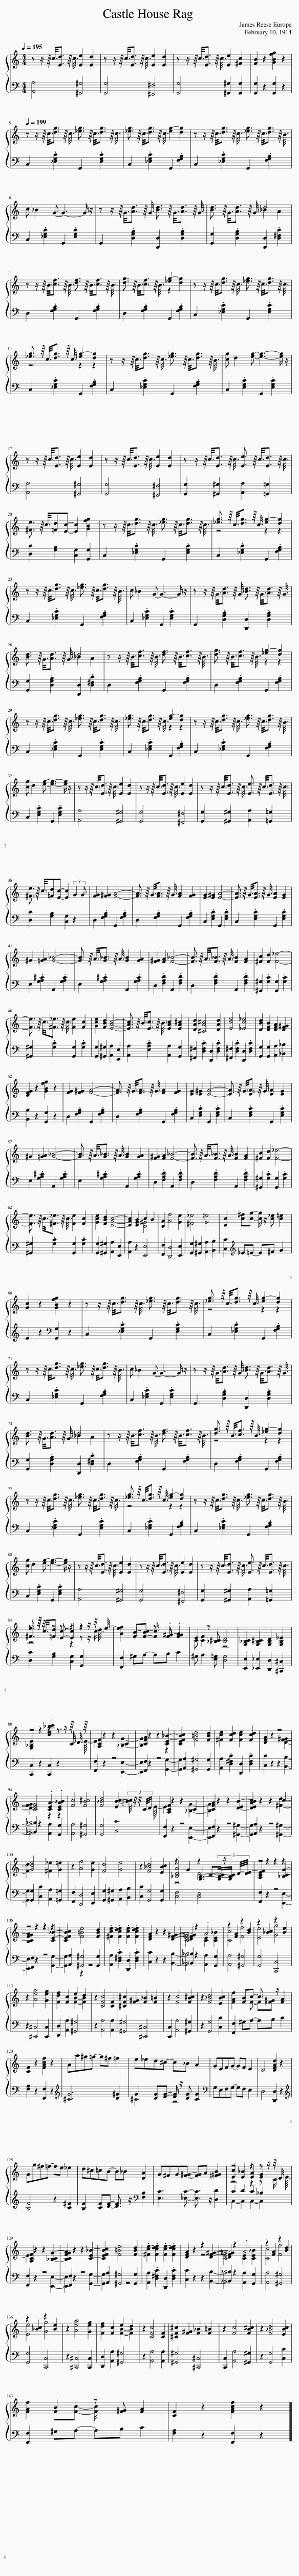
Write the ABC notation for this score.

X:1
%%score { ( 1 3 4 5 ) | ( 2 6 ) }
L:1/8
Q:1/4=195
M:4/4
I:linebreak $
K:C
V:1 treble
V:3 treble
V:4 treble
V:5 treble
V:2 bass
V:6 bass
V:1
 z z/ z/8 c3/8[Ed]3/2 z/8 c3/8 [Ee]2 [Ed]2 | z z/ z/8 c3/8[Ed]3/2 z/8 c3/8 [Ee]2 [Ed]2 | z z/ z/8 c3/8[Ed]3/2 z/8 c3/8 [Ee]2 [^Fc]2 | [FB]2 z2 [GBfg]2 z2 |$[Q:1/4=199] z z/ z/8 c3/8[dg]3/2 z/8 c3/8 [_eg]3/2 z/8 c3/8[dg]3/2 z/8 c3/8 | %5
 [_eg]3/2 z/8 c3/8[dg]3/2 z/8 c3/8 [eg-]2 [dg]2 | z z/ z/8 c3/8[dg]3/2 z/8 c3/8 [_eg]3/2 z/8 c3/8[dg]3/2 z/8 B3/8 |$ c _B2 G- G3- G/ z/ | z z/ z/8 G3/8[Ad]3/2 z/8 G3/8 [Bd]3/2 z/8 G3/8[Ad]3/2 z/8 G3/8 | [Bd]3/2 z/8 G3/8[Ad]3/2 z/8 G3/8 d4 |$ %10
 z z/ z/8 B3/8[cf]3/2 z/8 B3/8 [df]3/2 z/8 B3/8[cf]3/2 z/8 B3/8 | [dg]3/2 z/8 B3/8[cf]3/2 z/8 B3/8 [_eg-]2 [dg]2 | z z/ z/8 c3/8[dg]3/2 z/8 c3/8 [_eg]3/2 z/8 c3/8[dg]3/2 z/8 c3/8 |$ [_eg]3/2 z/8 c3/8[dg]3/2 z/8 c3/8 [eg-]2 [dg]2 | z z/ z/8 c3/8[dg]3/2 z/8 c3/8 [_eg]3/2 z/8 c3/8[dg]3/2 z/8 B3/8 | %15
 [cg] d2 [eg]- [eg]3- [eg]/ z/ |$ z z/ z/8 c3/8[Ed]3/2 z/8 c3/8 [Ee]2 [Ed]2 | z z/ z/8 c3/8[Ed]3/2 z/8 c3/8 [Ee]2 [Ed]2 | z z/ z/8 c3/8[Ed]3/2 z/8 c3/8 [Ee]3/2 z/8 c3/8[Ed]3/2 z/8 c3/8 |$ [^Fe]3/2 z/8 c3/8[=Fd][Ec]- [Ec]2 [GBfg]2 | %20
 z z/ z/8 c3/8[dg]3/2 z/8 c3/8 [_eg]3/2 z/8 c3/8[dg]3/2 z/8 c3/8 | [_eg]3/2 z/8 c3/8[dg]3/2 z/8 c3/8 [eg-]2 [dg]2 |$ z z/ z/8 c3/8[dg]3/2 z/8 c3/8 [_eg]3/2 z/8 c3/8[dg]3/2 z/8 B3/8 | c _B2 G- G3- G/ z/ | z z/ z/8 G3/8[Ad]3/2 z/8 G3/8 [Bd]3/2 z/8 G3/8[Ad]3/2 z/8 G3/8 |$ %25
 [Bd]3/2 z/8 G3/8[Ad]3/2 z/8 G3/8 d4 | z z/ z/8 B3/8[cf]3/2 z/8 B3/8 [df]3/2 z/8 B3/8[cf]3/2 z/8 B3/8 | [dg]3/2 z/8 B3/8[cf]3/2 z/8 B3/8 [_eg-]2 [dg]2 |$ z z/ z/8 c3/8[dg]3/2 z/8 c3/8 [_eg]3/2 z/8 c3/8[dg]3/2 z/8 c3/8 | [_eg]3/2 z/8 c3/8[dg]3/2 z/8 c3/8 [eg-]2 [dg]2 | %30
 z z/ z/8 c3/8[dg]3/2 z/8 c3/8 [_eg]3/2 z/8 c3/8[dg]3/2 z/8 B3/8 |$ [cg] d2 [eg]- [eg]3- [eg]/ z/ | z z/ z/8 c3/8[Ed]3/2 z/8 c3/8 [Ee]2 [Ed]2 | z z/ z/8 c3/8[Ed]3/2 z/8 c3/8 [Ee]2 [Ed]2 | z z/ z/8 c3/8[Ed]3/2 z/8 c3/8 [Ee]3/2 z/8 c3/8[Ed]3/2 z/8 c3/8 |$ %35
 [^Fe]3/2 z/8 c3/8[=Fd][Ec]- [Ec]2 (3:2:2G2 G | [FG]2 [F^G]2 [FA]4- | [FA]3/2 z/8 G3/8[FA]3/2 z/8 G3/8 [FA]2 [FG]2 | [EG]2 [E^G]2 [EA]4- | [EA]3/2 z/8 G3/8[EA]3/2 z/8 G3/8 [EA]2 [EG]2 |$ %40
 ^G2 [=GA]2 [G_B]4- | [GB]3/2 z/8 A3/8[G_B]3/2 z/8 A3/8 [GB]2 [GA]2 | [F^G]2 [FA]2 [F_B]4- | [FB]3/2 z/8 A3/8[F_B]3/2 z/8 A3/8 [FB]2 [FA]2 | [^Fc]2 [Fd]2 [F_e]4- |$ %45
 [Fe]3/2 z/8 c3/8[^F_e]3/2 z/8 c3/8 [Fe]2 [Fc]2 | [Gce]2 [FBd]2 [EAc]4- | [EAc]3/2 z/8 B3/8[Ec]3/2 z/8 B3/8 [EAc]2 [EA^c]2 | [DAd]2 [^CA^c]4 [DAd]2 | [Ece]4 [_Ec_e]4 | %50
 [DBd]2 [DFB]2 [DFA]2 [DF^G]2 |$ [DFG]2 z2 [GBfg]2 z2 | [FG]2 [F^G]2 [FA]4- | [FA]3/2 z/8 G3/8[FA]3/2 z/8 G3/8 [FA]2 [FG]2 | [EG]2 [E^G]2 [EA]4- | %55
 [EA]3/2 z/8 G3/8[EA]3/2 z/8 G3/8 [EA]2 [EG]2 |$ ^G2 [=GA]2 [G_B]4- | [GB]3/2 z/8 A3/8[G_B]3/2 z/8 A3/8 [GB]2 [GA]2 | [F^G]2 [FA]2 [F_B]4- | [FB]3/2 z/8 A3/8[F_B]3/2 z/8 A3/8 [FB]2 [FA]2 | %60
 [^Fc]2 [Fd]2 [F_e]4- |$ [Fe]3/2 z/8 c3/8[^F_e]3/2 z/8 c3/8 [Fe]2 [Fc]2 | [Gce]2 [FBd]2 [EAc]4- | [EAc]2 [EGB]2 c2 B2 | [DA]2 [Af]4 [Ge]2 | %65
 [^F_e]4 [G=e]4 | [Ec]2 [c^f][cg]- [cg]/ z/ [c_e] [c=e]2 |$ [Gc]2 z2 [GBfg]2 z2 | z z/ z/8 c3/8[dg]3/2 z/8 c3/8 [_eg]3/2 z/8 c3/8[dg]3/2 z/8 c3/8 | [_eg]3/2 z/8 c3/8[dg]3/2 z/8 c3/8 [eg-]2 [dg]2 |$ %70
 z z/ z/8 c3/8[dg]3/2 z/8 c3/8 [_eg]3/2 z/8 c3/8[dg]3/2 z/8 B3/8 | c _B2 G- G3- G/ z/ | z z/ z/8 G3/8[Ad]3/2 z/8 G3/8 [Bd]3/2 z/8 G3/8[Ad]3/2 z/8 G3/8 |$ [Bd]3/2 z/8 G3/8[Ad]3/2 z/8 G3/8 d4 | z z/ z/8 B3/8[cf]3/2 z/8 B3/8 [df]3/2 z/8 B3/8[cf]3/2 z/8 B3/8 | %75
 [dg]3/2 z/8 B3/8[cf]3/2 z/8 B3/8 [_eg-]2 [dg]2 |$ z z/ z/8 c3/8[dg]3/2 z/8 c3/8 [_eg]3/2 z/8 c3/8[dg]3/2 z/8 c3/8 | [_eg]3/2 z/8 c3/8[dg]3/2 z/8 c3/8 [eg-]2 [dg]2 | z z/ z/8 c3/8[dg]3/2 z/8 c3/8 [_eg]3/2 z/8 c3/8[dg]3/2 z/8 B3/8 |$ [cg] d2 [eg]- [eg]3- [eg]/ z/ | %80
 z z/ z/8 c3/8[Ed]3/2 z/8 c3/8 [Ee]2 [Ed]2 | z z/ z/8 c3/8[Ed]3/2 z/8 c3/8 [Ee]2 [Ed]2 | z z/ z/8 c3/8[Ed]3/2 z/8 c3/8 [Ee]3/2 z/8 c3/8[Ed]3/2 z/8 c3/8 |$ [^Fe]3/2 z/8 c3/8[=Fd] z z2 z z/ z/4 e/4- | [Aef]2 F2 z F [FA]2 | %85
 E2 z [_B,^C] [B,D]4 | [G,_B,C]2 [G,B,^C]2 [G,B,D]2 [G,B,_E]2 |$ [G,_B,E]2 z2 [ce_bc']2 z3/2 C3/8 z/8 | [A,CF]2 z2 z2 C2 | [CFA]2 z2 z2 [CE-_B-]2 | %90
 [CEFBc]2 [F=Be]4 [FBd]2 | [^Fce]2 [Fcd]2 [Fce]2 [Fcd]2 | [DFA]2 z2 z4 |$ [CEG]4 .[CEA-]2 .[CEA_B]2 | [Fc]4 [FB^c]4 | %95
 [F_Bd]4 [EB-c-]3 (3:2:5[Bc]/4 z/4 z/4 C/4D/ | [A,CF]2 z2 z2 C2 | [CFA]2 z2 z2 [D-EB-]2 | [DEABc]2 z2 z2 c2 |$ [Gce]4 [^F_e]2 [G=e]2 | %100
 z2 [Af]4 [Ge]2 | [Fd]4 [Ge]4 | z2 [F_Bd]4 [EBc]2 | z2 G2 z2 C-(3:2:4C/ z/ D/4-[DE-]/4 | [A,CEF]2 z2 z2 [_B,-CG-]2 |$ %105
 [B,CFGA]2 z2 z2 [CE-_B-]2 | [CEFBc]2 [F=Be]4 [FBd]2 | .[^Fce-]2 .[Fcde]2 .[Fce-]2 .[Fcde]2 | [DFA]2 z2 z2 [DF^G]2- | [DFG]2 z2 .A4 | %110
 z2 [FA]2 z2 [Bd]2 | z2 [_Bc]2 z2 [Be]2 |$ z2 [Aea]4 [Geg]2 | [Fdf]2 [Fc]2 e2 d2 | z2 [CFc]4 [CF]2 | %115
 [^CF^c]2 [F^G]2 [F_B]2 [F=B]2 | z2 [Fc]4 [FB^c]2 | z2 [F_Bd]4 [EBc]2 | [FAf]2 [FB]c- c3/2 z/ [FA]2 |$ [CF]2 z2 [FAcf]2 z2 | %120
 Aa^g=g- g^f =f2 | e_ed^c- c_B A2 | GEFG- GF E2 | D4 [DFAd]2 z2 |$ Gg^f=f- fe _e2 | %125
 d^c=cB- B_B [DA]2 | G^FG[F^G]- [FG]A [=F=GB]2 | [Ec]2 [E_B]2 [EA]2 [EG]2 |$ [A,CF]2 z2 z2 [_B,-CG-]2 | [B,CFGA]2 z2 z2 [CE-_B-]2 | %130
 [CEFBc]2 [F=Be]4 [FBd]2 | .[^Fce-]2 .[Fcde]2 .[Fce-]2 .[Fcde]2 | [DFA]2 z2 z2 [DF^G]2- | [DFG]2 z2 .A4 | z2 [FA]2 z2 [Bd]2 |$ %135
 z2 [_Bc]2 z2 [Be]2 | z2 [Aea]4 [Geg]2 | [Fdf]2 [Fc]2 e2 d2 | z2 [CFc]4 [CF]2 | [^CF^c]2 [F^G]2 [F_B]2 [F=B]2 | %140
 z2 [Fc]4 [FB^c]2 | z2 [F_Bd]4 [EBc]2 |$ [FAf]2 B2 z [F^G] [FA]2 | [CF]2 z2 [FAcf]2 z2 |] %144
V:2
 [A,,A,]4 [^G,,^G,]4 | [G,,G,]4 [^F,,^F,]4 | [G,,G,]4 [^G,,^G,]2 [G,,G,]2 | [G,,G,]2 z2 [G,,G,]2 z2 |$ C,2 .[_E,G,C]2 G,,2 .[E,G,C]2 | %5
 C,2 .[_E,G,C]2 G,,2 .[F,G,B,]2 | C,2 .[_E,G,C]2 G,,2 .[F,G,B,]2 |$ C,2 .[_E,G,C]2 G,,2 .[E,G,C]2 | G,,2 .[D,G,B,]2 [D,,D,]2 .[D,G,B,]2 | [G,,G,]2 .[D,G,B,]2 [D,,D,]2 .[D,^F,C]2 |$ %10
 D,2 .[F,G,B,]2 G,,2 .[F,G,B,]2 | D,2 .[F,G,B,]2 G,,2 .[F,G,B,]2 | C,2 .[_E,G,C]2 G,,2 .[E,G,C]2 |$ C,2 .[_E,G,C]2 G,,2 .[F,G,B,]2 | C,2 .[_E,G,C]2 G,,2 .[F,G,B,]2 | %15
 C,2 .[E,G,C]2 G,,2 .[E,G,C]2 |$ [A,,A,]4 [^G,,^G,]4 | [G,,G,]4 [^F,,^F,]4 | [G,,G,]2 [^G,,^G,]2 [A,,A,]2 [=G,,=G,]2 |$ [D,C]2 [G,B,]2 [C,G,]2 [G,,G,]2 | %20
 C,2 .[_E,G,C]2 G,,2 .[E,G,C]2 | C,2 .[_E,G,C]2 G,,2 .[F,G,B,]2 |$ C,2 .[_E,G,C]2 G,,2 .[F,G,B,]2 | C,2 .[_E,G,C]2 G,,2 .[E,G,C]2 | G,,2 .[D,G,B,]2 [D,,D,]2 .[D,G,B,]2 |$ %25
 [G,,G,]2 .[D,G,B,]2 [D,,D,]2 .[D,^F,C]2 | D,2 .[F,G,B,]2 G,,2 .[F,G,B,]2 | D,2 .[F,G,B,]2 G,,2 .[F,G,B,]2 |$ C,2 .[_E,G,C]2 G,,2 .[E,G,C]2 | C,2 .[_E,G,C]2 G,,2 .[F,G,B,]2 | %30
 C,2 .[_E,G,C]2 G,,2 .[F,G,B,]2 |$ C,2 .[E,G,C]2 G,,2 .[E,G,C]2 | [A,,A,]4 [^G,,^G,]4 | [G,,G,]4 [^F,,^F,]4 | [G,,G,]2 [^G,,^G,]2 [A,,A,]2 [=G,,=G,]2 |$ %35
 [D,C]2 [G,B,]2 [C,G,]2 z2 | D,2 .[F,G,B,]2 G,,2 .[F,G,B,]2 | D,2 .[F,G,B,]2 G,,2 .[F,G,B,]2 | C,2 .[E,G,C]2 G,,2 .[E,G,C]2 | C,2 .[E,G,C]2 G,,2 .[E,G,C]2 |$ %40
 E,2 .[G,A,^C]2 A,,2 .[G,A,C]2 | E,2 .[G,A,^C]2 A,,2 .[G,A,C]2 | D,2 .[F,A,D]2 A,,2 .[F,A,D]2 | D,2 .[F,A,D]2 A,,2 .[F,A,D]2 | [^G,,^G,]2 .[G,C]2 [G,,G,]2 .[G,C]2 |$ %45
 [^G,,^G,]2 .[G,C]2 [G,,G,]2 .[G,C]2 | [G,,G,]2 [^G,,^G,]2 [A,,A,]2 [E,,E,]2 | [A,,A,]2 .[E,A,C]2 [A,,A,]2 [G,,G,]2 | [^F,,^F,]2 .[D,F,C]2 [D,,D,]2 .[D,F,C]2 | [^F,,^F,]2 .[D,F,C]2 [D,,D,]2 .[D,F,C]2 | %50
 [G,,G,]2 [G,,G,]2 [A,,A,]2 [_B,,_B,]2 |$ [B,,B,]2 z2 [G,,G,]2 z2 | D,2 .[F,G,B,]2 G,,2 .[F,G,B,]2 | D,2 .[F,G,B,]2 G,,2 .[F,G,B,]2 | C,2 .[E,G,C]2 G,,2 .[E,G,C]2 | %55
 C,2 .[E,G,C]2 G,,2 .[E,G,C]2 |$ E,2 .[G,A,^C]2 A,,2 .[G,A,C]2 | E,2 .[G,A,^C]2 A,,2 .[G,A,C]2 | D,2 .[F,A,D]2 A,,2 .[F,A,D]2 | D,2 .[F,A,D]2 A,,2 .[F,A,D]2 | %60
 [^G,,^G,]2 .[G,C]2 [G,,G,]2 .[G,C]2 |$ [^G,,^G,]2 .[G,C]2 [G,,G,]2 .[G,C]2 | [G,,G,]2 [^G,,^G,]2 [A,,A,]2 [E,,E,]2 | [A,,A,]2 z2 [E,,E,]4 | [F,,F,]2 [D,,D,]4 [E,,E,]2 | %65
 [G,,G,]2 [^G,,^G,]2 [A,,A,]2 [B,,B,]2 | [C,C]2[K:treble] _E=E- E^F G2 |$ E2 z2[K:bass] [G,,G,]2 z2 | C,2 .[_E,G,C]2 G,,2 .[E,G,C]2 | C,2 .[_E,G,C]2 G,,2 .[F,G,B,]2 |$ %70
 C,2 .[_E,G,C]2 G,,2 .[F,G,B,]2 | C,2 .[_E,G,C]2 G,,2 .[E,G,C]2 | G,,2 .[D,G,B,]2 [D,,D,]2 .[D,G,B,]2 |$ [G,,G,]2 .[D,G,B,]2 [D,,D,]2 .[D,^F,C]2 | D,2 .[F,G,B,]2 G,,2 .[F,G,B,]2 | %75
 D,2 .[F,G,B,]2 G,,2 .[F,G,B,]2 |$ C,2 .[_E,G,C]2 G,,2 .[E,G,C]2 | C,2 .[_E,G,C]2 G,,2 .[F,G,B,]2 | C,2 .[_E,G,C]2 G,,2 .[F,G,B,]2 |$ C,2 .[E,G,C]2 G,,2 .[E,G,C]2 | %80
 [A,,A,]4 [^G,,^G,]4 | [G,,G,]4 [^F,,^F,]4 | [G,,G,]2 [^G,,^G,]2 [A,,A,]2 [=G,,=G,]2 |$ [D,C]2 [G,B,]2 [C,G,]2 [G,,G,]2 | [F,,F,]2 ^G,A,- A,B, C2 | %85
 ^G, A,2 [E,=G,] [D,G,]4 | [E,,E,]2 [_E,,_E,]2 [D,,D,]2 [^C,,^C,]2 |$ [C,,C,]2 z2 [C,,C,]2 z2 | [F,,F,]2 z2 z4 | [F,,F,]2 z2 z4 | %90
 [A,,A,]2 [^G,,^G,]4 [G,,G,]2 | [A,,A,]2 .[D,^F,C]2 [D,,D,]2 .[D,F,C]2 | [C,C]2 z2 z2 [B,,B,]2- |$ [B,,B,]2 z2 [A,,A,]2 [G,,G,]2 | [A,,A,]4 [^G,,^G,]4 | %95
 [G,,G,]4 [C,C]4 | [F,,F,]2 z2 z4 | [F,,F,]2 z2 z4 | [A,,A,]2 z2 z4 |$ [G,,G,]2 [C,C]2 [A,,A,]2 [=G,,=G,]2 | %100
 [F,,F,]2 [D,,D,]4 [E,,E,]2 | [G,,G,]2 [^G,,^G,]2 [A,,A,]2 [B,,B,]2 | [C,C]2 [G,,G,]4 [G,,G,]2 | [C,F,]4 [C,E,]4 | [F,,F,]2 z2 z4 |$ %105
 [F,,F,]2 z2 z4 | [A,,A,]2 [^G,,^G,]4 [G,,G,]2 | [A,,A,]2 .[D,^F,C]2 [D,,D,]2 .[D,F,C]2 | [C,C]2 z2 z2 [B,,B,]2- | [B,,B,]2 z2 [A,,A,]2 [G,,G,]2 | %110
 [A,,A,]4 [^G,,^G,]4 | [G,,G,]4 [C,,C,]4 |$ z2 [^C,,^C,]4 [C,,C,]2 | [D,,D,]2 [A,,A,]2 [^G,,^G,]4 | z2 [A,,A,]4 [A,,A,]2 | %115
 [^G,,^G,]4 [^C,,^C,]4 | [C,,C,]2 [A,,A,]4 [^G,,^G,]2 | z2 [G,,G,]4 [C,C]2 | [F,,F,]2 ^G,A,- A,B, C2 |$ [F,A,]2 z2 [F,,F,]2 z2 | %120
[K:treble] [^CG]6 [D^G]2 | G2 [DG][EG]- [EG]/ z/ [DG] [^CG]2 |[K:bass] G,E,F,G,- G,F, E,2 | D,4 [D,,D,]2 z2 |$[K:treble] [B,F]4 z2 [C^F]2 | %125
 [B,F]2 [CF][DF]- [DF]3/2 z/[K:bass] [F,B,]2 | [E,C]3 [_E,C]- [E,C]3/2 z/ [D,D]2 | C2 D2 C2 _B,2 |$ [F,,F,]2 z2 z4 | [F,,F,]2 z2 z4 | %130
 [A,,A,]2 [^G,,^G,]4 [G,,G,]2 | [A,,A,]2 .[D,^F,C]2 [D,,D,]2 .[D,F,C]2 | [C,C]2 z2 z2 [B,,B,]2- | [B,,B,]2 z2 [A,,A,]2 [G,,G,]2 | [A,,A,]4 [^G,,^G,]4 |$ %135
 [G,,G,]4 [C,,C,]4 | z2 [^C,,^C,]4 [C,,C,]2 | [D,,D,]2 [A,,A,]2 [^G,,^G,]4 | z2 [A,,A,]4 [A,,A,]2 | [^G,,^G,]4 [^C,,^C,]4 | %140
 [C,,C,]2 [A,,A,]4 [^G,,^G,]2 | z2 [G,,G,]4 [C,C]2 |$ [F,,F,]2 ^G,A,- A,B, C2 | [F,A,]2 z2 [F,,F,]2 z2 |] %144
V:3
 x8 | x8 | x8 | x8 |$ x8 | %5
 x8 | x8 |$ x8 | x8 | x4 _B2 A2 |$ %10
 x8 | x4 z2 x2 | x8 |$ z4 z2 z2 | x8 | %15
 x8 |$ x8 | x8 | x8 |$ x8 | %20
 x8 | z4 z2 z2 |$ x8 | x8 | x8 |$ %25
 x4 _B2 A2 | x8 | x4 z2 z2 |$ x8 | x4 z2 z2 | %30
 x8 |$ x8 | x8 | x8 | x8 |$ %35
 x8 | x8 | x8 | x8 | x8 |$ %40
 x8 | x8 | x8 | x8 | x8 |$ %45
 x8 | x8 | x8 | x8 | x8 | %50
 x8 |$ x8 | x8 | x8 | x8 | %55
 x8 |$ x8 | x8 | x8 | x8 | %60
 x8 |$ x8 | x8 | x4 [D^G]4 | x8 | %65
 x8 | x8 |$ x8 | x8 | z4 z2 z2 |$ %70
 x8 | x8 | x8 |$ x4 _B2 A2 | x8 | %75
 z4 z2 z2 |$ x8 | z4 z2 z2 | x8 |$ x8 | %80
 x8 | x8 | x8 |$ x61/8 d3/8 | x8 | %85
 C [CF]2 x z4 | x8 |$ x63/8 E/8- | E2 x4 [_B,G]2- | [B,G]2 x4 z2 | %90
 x8 | x8 | x6 [DF^G]2- |$ [DFG]2 x2 z2 z2 | x8 | %95
 x63/8 E/8- | E2 x4 [_B,G]2- | [B,G]2 x6 | x6 [^Fd]2- |$ [Fd]2 x6 | %100
 x8 | x8 | x8 | z4 D4 | x8 |$ %105
 x8 | x8 | x8 | x8 | [CE=G]4 [CE]2 [CE_B]2 | %110
 [Cc]4 [Ff]4 | [Ee]4 [Gg]4 |$ x8 | x4 [FB]2- [FB]2 | x8 | %115
 x8 | x8 | x8 | x3 F- F[F^G] x2 |$ x8 | %120
 x8 | x8 | x8 | x8 |$ x8 | %125
 x8 | x8 | x63/8 E/8- |$ E2 x6 | x8 | %130
 x8 | x8 | x4 z4 | [CE=G]4 [CE]2 [CE_B]2 | [Cc]4 [Ff]4 |$ %135
 [Ee]4 [Gg]4 | x8 | x4 [FB]2- [FB]2 | x8 | x8 | %140
 x8 | x8 |$ x2 F[Fc]- [Fc]/ x7/2 | x8 |] %144
V:4
 x8 | x8 | x8 | x8 |$ x8 | %5
 x8 | x8 |$ x8 | x8 | x8 |$ %10
 x8 | x8 | x8 |$ x8 | x8 | %15
 x8 |$ x8 | x8 | x8 |$ x8 | %20
 x8 | x8 |$ x8 | x8 | x8 |$ %25
 x8 | x8 | x8 |$ x8 | x8 | %30
 x8 |$ x8 | x8 | x8 | x8 |$ %35
 x8 | x8 | x8 | x8 | x8 |$ %40
 x8 | x8 | x8 | x8 | x8 |$ %45
 x8 | x8 | x8 | x8 | x8 | %50
 x8 |$ x8 | x8 | x8 | x8 | %55
 x8 |$ x8 | x8 | x8 | x8 | %60
 x8 |$ x8 | x8 | x8 | x8 | %65
 x8 | x8 |$ x8 | x8 | x8 |$ %70
 x8 | x8 | x8 |$ x8 | x8 | %75
 x8 |$ x8 | x8 | x8 |$ x8 | %80
 x8 | x8 | x8 |$ z3/2 z/8 z3/8 z [Ec]- [Ec]2 z2 | x2 B-[F-Bc-] [Fc]/ x/ .^G- .G2 | %85
 x8 | x8 |$ z4 z2 z z/ z/8 D3/8 | x8 | x8 | %90
 x8 | x8 | x8 |$ x8 | x8 | %95
 x8 | x8 | x8 | x8 |$ x8 | %100
 x8 | x8 | x8 | .[_B,DA]4 [G,B,]3- [G,B,]/-[G,B,C]/ | z4 z2 z2 |$ %105
 z4 z2 z2 | x8 | x8 | x8 | x8 | %110
 x8 | x8 |$ x8 | x8 | x8 | %115
 x8 | x8 | x8 | x8 |$ x8 | %120
 x8 | x8 | x8 | x8 |$ x8 | %125
 x8 | x8 | z4 z2 z z/ z/4 D/4 |$ x8 | x8 | %130
 x8 | x8 | x8 | x8 | x8 |$ %135
 x8 | x8 | x8 | x8 | x8 | %140
 x8 | x8 |$ x8 | x8 |] %144
V:5
 x8 | x8 | x8 | x8 |$ x8 | %5
 x8 | x8 |$ x8 | x8 | x8 |$ %10
 x8 | x8 | x8 |$ x8 | x8 | %15
 x8 |$ x8 | x8 | x8 |$ x8 | %20
 x8 | x8 |$ x8 | x8 | x8 |$ %25
 x8 | x8 | x8 |$ x8 | x8 | %30
 x8 |$ x8 | x8 | x8 | x8 |$ %35
 x8 | x8 | x8 | x8 | x8 |$ %40
 x8 | x8 | x8 | x8 | x8 |$ %45
 x8 | x8 | x8 | x8 | x8 | %50
 x8 |$ x8 | x8 | x8 | x8 | %55
 x8 |$ x8 | x8 | x8 | x8 | %60
 x8 |$ x8 | x8 | x8 | x8 | %65
 x8 | x8 |$ x8 | x8 | x8 |$ %70
 x8 | x8 | x8 |$ x8 | x8 | %75
 x8 |$ x8 | x8 | x8 |$ x8 | %80
 x8 | x8 | x8 |$ z4 z2 z z/ c/ | x8 | %85
 x8 | x8 |$ x8 | x8 | x8 | %90
 x8 | x8 | x8 |$ x8 | x8 | %95
 x8 | x8 | x8 | x8 |$ x8 | %100
 x8 | x8 | x8 | x8 | x8 |$ %105
 x8 | x8 | x8 | x8 | x8 | %110
 x8 | x8 |$ x8 | x8 | x8 | %115
 x8 | x8 | x8 | x8 |$ x8 | %120
 x8 | x8 | x8 | x8 |$ x8 | %125
 x8 | x8 | z4 z2 z x/ C/ |$ x8 | x8 | %130
 x8 | x8 | x8 | x8 | x8 |$ %135
 x8 | x8 | x8 | x8 | x8 | %140
 x8 | x8 |$ x8 | x8 |] %144
V:6
 x8 | x8 | x8 | x8 |$ x8 | %5
 x8 | x8 |$ x8 | x8 | x8 |$ %10
 x8 | x8 | x8 |$ x8 | x8 | %15
 x8 |$ x8 | x8 | x8 |$ x8 | %20
 x8 | x8 |$ x8 | x8 | x8 |$ %25
 x8 | x8 | x8 |$ x8 | x8 | %30
 x8 |$ x8 | x8 | x8 | x8 |$ %35
 x8 | x8 | x8 | x8 | x8 |$ %40
 x8 | x8 | x8 | x8 | x8 |$ %45
 x8 | x8 | x8 | x8 | x8 | %50
 x8 |$ x8 | x8 | x8 | x8 | %55
 x8 |$ x8 | x8 | x8 | x8 | %60
 x8 |$ x8 | x8 | x8 | x8 | %65
 x8 | x2[K:treble] x6 |$ x4[K:bass] x4 | x8 | x8 |$ %70
 x8 | x8 | x8 |$ x8 | x8 | %75
 x8 |$ x8 | x8 | x8 |$ x8 | %80
 x8 | x8 | x8 |$ x8 | x8 | %85
 x8 | x8 |$ x8 | x6 [E,,E,]2- | [E,,E,]2 x4 [G,,G,]2- | %90
 [G,,G,]2 x6 | x8 | x8 |$ [_B,,_B,]4 x4 | x8 | %95
 x8 | x6 [E,,E,]2- | [E,,E,]2 x4 [^G,,^G,]2- | [G,,G,]2 x4 [^G,,^G,]2- |$ [G,,G,]2 x6 | %100
 x8 | x8 | x8 | x8 | x6 [E,,E,]2- |$ %105
 [E,,E,]2 x4 [G,,G,]2- | [G,,G,]2 z2 z4 | x8 | x8 | [_B,,_B,]4 x4 | %110
 x8 | x8 |$ x8 | x8 | x8 | %115
 x8 | x8 | x8 | x8 |$ x8 | %120
[K:treble] x8 | ^C4 z4 |[K:bass] x8 | x8 |$[K:treble] x8 | %125
 x6[K:bass] x2 | x8 | C,2- C,2 C,2- C,2 |$ x6 [E,,E,]2- | [E,,E,]2 x4 [G,,G,]2- | %130
 [G,,G,]2 x2 z4 | x8 | x8 | [_B,,_B,]4 x4 | x8 |$ %135
 x8 | x8 | x8 | x8 | x8 | %140
 x8 | x8 |$ x8 | x8 |] %144
